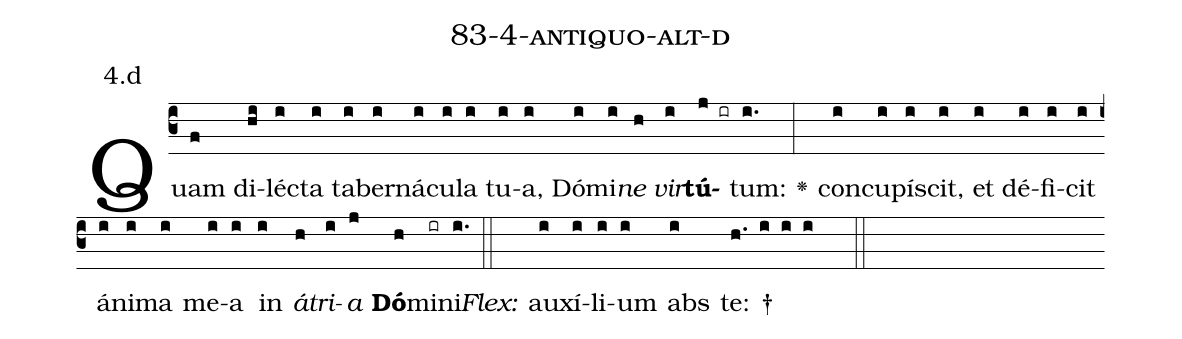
name: 83-4-antiquo-alt-d;
annotation: 4.d;
%%
(c3)Quam(f) di(hi)léc(i)ta(i) ta(i)ber(i)ná(i)cu(i)la(i) tu(i)a,(i) Dó(i)mi(i)<i>ne</i>(h) <i>vir</i>(i)<b>tú</b>(j ir)tum:(i.) <v>\greheightstar</v>(:) con(i)cu(i)pí(i)scit,(i) et(i) dé(i)fi(i)cit(i) á(i)ni(i)ma(i) me(i)a(i) in(i) <i>á</i>(h)<i>tri</i>(i)<i>a</i>(j) <b>Dó</b>(h)mi(ir)ni.(i.) (::)
<i>Flex:</i>()  au(i)xí(i)li(i)um(i) abs(i) te: †(h. i i i  ::)

%E(i) u(h) o(i) u(j) a(h) e.(i.) (::)
